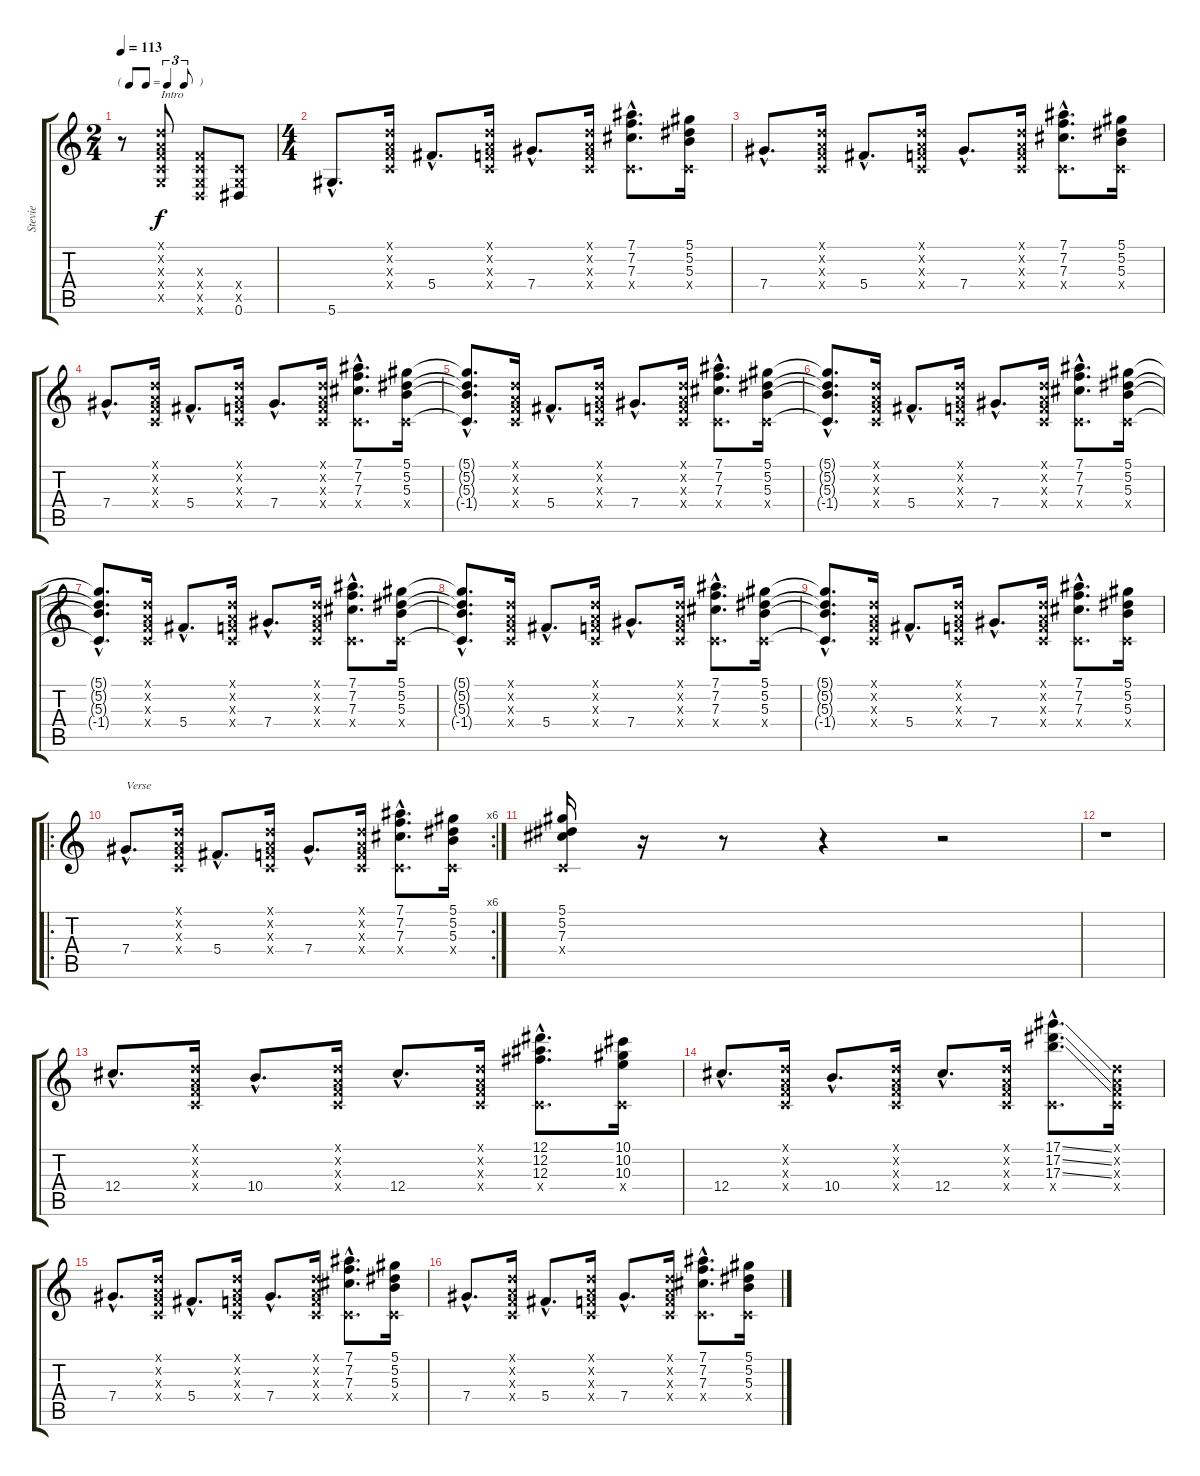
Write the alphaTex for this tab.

\track ("Stevie" "Stevie") {instrument overdrivenguitar}
\staff {score tabs}
\tuning (Eb4 Bb3 Gb3 Db3 Ab2 Eb2) {hide}
\ts (2 4)
\tf triplet8th
\tempo 113
\clef g2
\ks c
r.8{dy f instrument overdrivenguitar} (-1.1{x} -1.2{x} -1.3{x} -1.4{x} -1.5{x}).8{txt "Intro"} (-1.3{x} -1.4{x} -1.5{x} -1.6{x}).8 (-1.4{x} -1.5{x} 0.6).8 |
\ts (4 4)
5.6{hac}.8{d} (-1.1{x} -1.2{x} -1.3{x} -1.4{x}).16 5.4{hac}.8{d} (-1.1{x} -1.2{x} -1.3{x} -1.4{x}).16 7.4{hac}.8{d} (-1.1{x} -1.2{x} -1.3{x} -1.4{x}).16 (7.1{hac} 7.2{hac} 7.3{hac} -1.4{hac x}).8{d} (5.1 5.2 5.3 -1.4{x}).16 |
7.4{hac}.8{d} (-1.1{x} -1.2{x} -1.3{x} -1.4{x}).16 5.4{hac}.8{d} (-1.1{x} -1.2{x} -1.3{x} -1.4{x}).16 7.4{hac}.8{d} (-1.1{x} -1.2{x} -1.3{x} -1.4{x}).16 (7.1{hac} 7.2{hac} 7.3{hac} -1.4{hac x}).8{d} (5.1 5.2 5.3 -1.4{x}).16 |
7.4{hac}.8{d} (-1.1{x} -1.2{x} -1.3{x} -1.4{x}).16 5.4{hac}.8{d} (-1.1{x} -1.2{x} -1.3{x} -1.4{x}).16 7.4{hac}.8{d} (-1.1{x} -1.2{x} -1.3{x} -1.4{x}).16 (7.1{hac} 7.2{hac} 7.3{hac} -1.4{hac x}).8{d} (5.1 5.2 5.3 -1.4{x}).16 |
(5.1{hac t} 5.2{hac t} 5.3{hac t} -1.4{hac t}).8{d} (-1.1{x} -1.2{x} -1.3{x} -1.4{x}).16 5.4{hac}.8{d} (-1.1{x} -1.2{x} -1.3{x} -1.4{x}).16 7.4{hac}.8{d} (-1.1{x} -1.2{x} -1.3{x} -1.4{x}).16 (7.1{hac} 7.2{hac} 7.3{hac} -1.4{hac x}).8{d} (5.1 5.2 5.3 -1.4{x}).16 |
(5.1{hac t} 5.2{hac t} 5.3{hac t} -1.4{hac t}).8{d} (-1.1{x} -1.2{x} -1.3{x} -1.4{x}).16 5.4{hac}.8{d} (-1.1{x} -1.2{x} -1.3{x} -1.4{x}).16 7.4{hac}.8{d} (-1.1{x} -1.2{x} -1.3{x} -1.4{x}).16 (7.1{hac} 7.2{hac} 7.3{hac} -1.4{hac x}).8{d} (5.1 5.2 5.3 -1.4{x}).16 |
(5.1{hac t} 5.2{hac t} 5.3{hac t} -1.4{hac t}).8{d} (-1.1{x} -1.2{x} -1.3{x} -1.4{x}).16 5.4{hac}.8{d} (-1.1{x} -1.2{x} -1.3{x} -1.4{x}).16 7.4{hac}.8{d} (-1.1{x} -1.2{x} -1.3{x} -1.4{x}).16 (7.1{hac} 7.2{hac} 7.3{hac} -1.4{hac x}).8{d} (5.1 5.2 5.3 -1.4{x}).16 |
(5.1{hac t} 5.2{hac t} 5.3{hac t} -1.4{hac t}).8{d} (-1.1{x} -1.2{x} -1.3{x} -1.4{x}).16 5.4{hac}.8{d} (-1.1{x} -1.2{x} -1.3{x} -1.4{x}).16 7.4{hac}.8{d} (-1.1{x} -1.2{x} -1.3{x} -1.4{x}).16 (7.1{hac} 7.2{hac} 7.3{hac} -1.4{hac x}).8{d} (5.1 5.2 5.3 -1.4{x}).16 |
(5.1{hac t} 5.2{hac t} 5.3{hac t} -1.4{hac t}).8{d} (-1.1{x} -1.2{x} -1.3{x} -1.4{x}).16 5.4{hac}.8{d} (-1.1{x} -1.2{x} -1.3{x} -1.4{x}).16 7.4{hac}.8{d} (-1.1{x} -1.2{x} -1.3{x} -1.4{x}).16 (7.1{hac} 7.2{hac} 7.3{hac} -1.4{hac x}).8{d} (5.1 5.2 5.3 -1.4{x}).16 |
\ro
\rc 6
7.4{hac}.8{d txt "Verse"} (-1.1{x} -1.2{x} -1.3{x} -1.4{x}).16 5.4{hac}.8{d} (-1.1{x} -1.2{x} -1.3{x} -1.4{x}).16 7.4{hac}.8{d} (-1.1{x} -1.2{x} -1.3{x} -1.4{x}).16 (7.1{hac} 7.2{hac} 7.3{hac} -1.4{hac x}).8{d} (5.1 5.2 5.3 -1.4{x}).16 |
(5.1 5.2 7.3 -1.4{x}).16 r.16 r.8 r.4 r.2 |
r.1 |
12.4{hac}.8{d} (-1.1{x} -1.2{x} -1.3{x} -1.4{x}).16 10.4{hac}.8{d} (-1.1{x} -1.2{x} -1.3{x} -1.4{x}).16 12.4{hac}.8{d} (-1.1{x} -1.2{x} -1.3{x} -1.4{x}).16 (12.1{hac} 12.2{hac} 12.3{hac} -1.4{hac x}).8{d} (10.1 10.2 10.3 -1.4{x}).16 |
12.4{hac}.8{d} (-1.1{x} -1.2{x} -1.3{x} -1.4{x}).16 10.4{hac}.8{d} (-1.1{x} -1.2{x} -1.3{x} -1.4{x}).16 12.4{hac}.8{d} (-1.1{x} -1.2{x} -1.3{x} -1.4{x}).16 (17.1{ss hac} 17.2{ss hac} 17.3{ss hac} -1.4{hac x}).8{d} (-1.1{x} -1.2{x} -1.3{x} -1.4{x}).16 |
7.4{hac}.8{d} (-1.1{x} -1.2{x} -1.3{x} -1.4{x}).16 5.4{hac}.8{d} (-1.1{x} -1.2{x} -1.3{x} -1.4{x}).16 7.4{hac}.8{d} (-1.1{x} -1.2{x} -1.3{x} -1.4{x}).16 (7.1{hac} 7.2{hac} 7.3{hac} -1.4{hac x}).8{d} (5.1 5.2 5.3 -1.4{x}).16 |
7.4{hac}.8{d} (-1.1{x} -1.2{x} -1.3{x} -1.4{x}).16 5.4{hac}.8{d} (-1.1{x} -1.2{x} -1.3{x} -1.4{x}).16 7.4{hac}.8{d} (-1.1{x} -1.2{x} -1.3{x} -1.4{x}).16 (7.1{hac} 7.2{hac} 7.3{hac} -1.4{hac x}).8{d} (5.1 5.2 5.3 -1.4{x}).16
